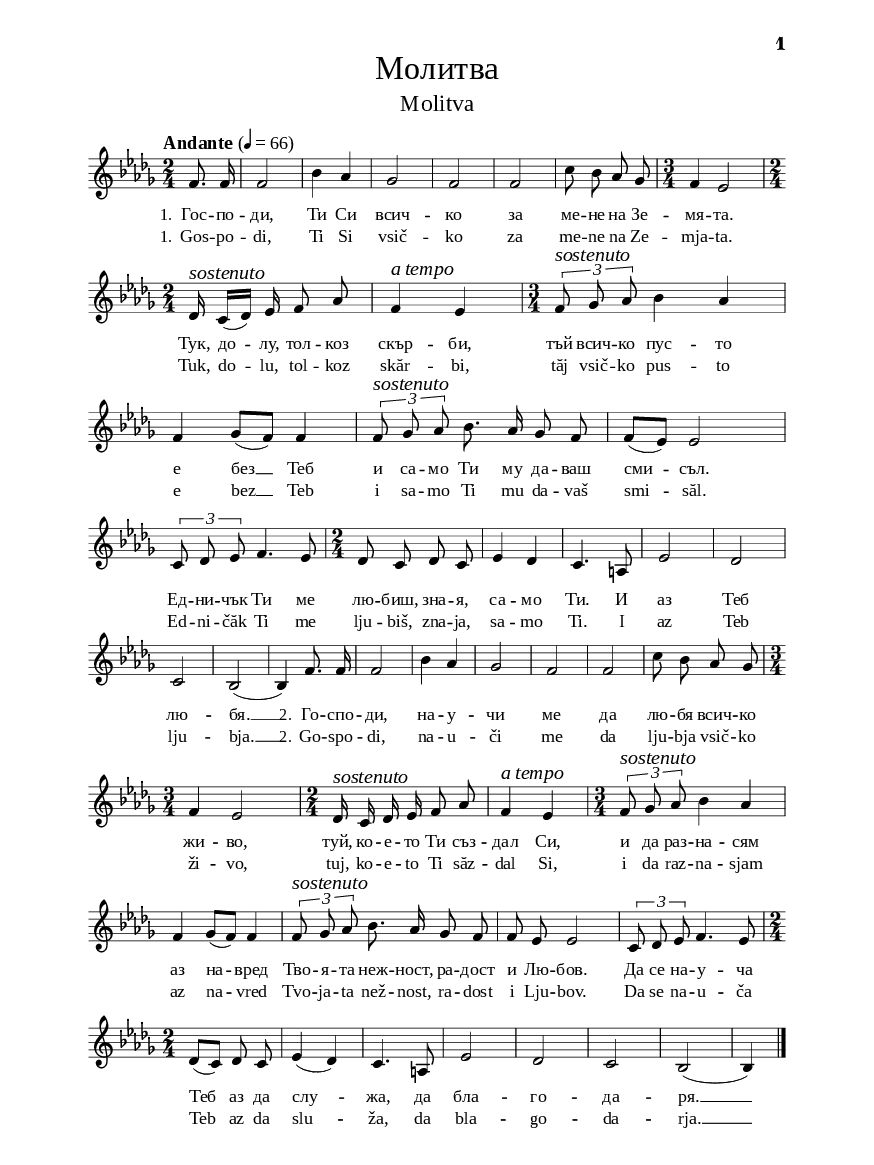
\version "2.24.4"

% include paper part and global functions
\include "include/globals.ily"

\bookpart {
  \label #'ref222
  \tocItem \markup "Молитва (Господи, Ти Си) – Molitva (Gospodi, Ti Si) "
  \include "include/bookpart-paper.ily"
  \score {
    \include "include/score-layout.ily"

    \new Voice \absolute {
      \clef treble
      \key bes \minor
      \time 2/4
      \tempoFunc "Andante" 4 "66"
      \autoBeamOff
      \partial 4
      f'8.  f'16 | % 2
      f'2 | % 3
      bes'4  as'4 | % 4
      ges'2 | % 5
      f'2 | % 6
      f'2  | % 7
      c''8  bes'8  as'8  ges'8  | % 8
      \time 3/4  | % 8
      f'4  es'2 | \break  % 9
      \time 2/4  | % 9

      des'16^\markup { \huge \italic {sostenuto} }
      c'16
      ([des'16])  es'16
      f'8  as'8 |
      f'4 ^\markup{\huge \italic {a tempo} }  es'4  | % 11
      \time 3/4  | % 11
      \times 2/3  {
        f'8 ^\markup{\huge \italic {sostenuto} }  ges'8
        as'8
      }
      bes'4  as'4 | \break % 12
      f'4  ges'8 ( [  f'8 ) ]  f'4 | % 13
      \times 2/3  {
        f'8 ^\markup{\huge \italic {sostenuto} }  ges'8
        as'8
      }
      bes'8.  as'16  ges'8  f'8  | % 14
      f'8 ( [  es'8 ) ]  es'2
      | \break % 15

      \times 2/3  {
        c'8  des'8  es'8
      }
      f'4.  es'8 | % 16
      \time 2/4  | % 16
      des'8  c'8
      des'8  c'8  | % 17
      es'4  des'4 | % 18
      c'4.  a8 | % 19
      es'2 |
      des'2 |  \break % 21
      c'2 | % 22
      bes2 ( | bes4 )
      f'8.  f'16 | % 2
      f'2 | % 3
      bes'4  as'4 | % 4
      ges'2 | % 5
      f'2 | % 6
      f'2  |  % 7
      c''8  bes'8  as'8  ges'8  | \break % 8
      \time 3/4  | % 8
      f'4  es'2 | % 9
      \time 2/4  | % 9

      des'16^\markup { \huge \italic {sostenuto} }
      c'16
      des'16  es'16
      f'8  as'8 |
      f'4 ^\markup{ \huge \italic {a tempo} }  es'4  | % 11
      \time 3/4  | % 11
      \times 2/3  {
        f'8 ^\markup{ \huge \italic {sostenuto} }  ges'8
        as'8
      }
      bes'4  as'4 | \break % 12
      f'4  ges'8 ( [  f'8 ) ]  f'4 | % 13
      \times 2/3  {
        f'8 ^\markup{ \huge \italic {sostenuto} }  ges'8
        as'8
      }
      bes'8.  as'16  ges'8  f'8 | % 14
      f'8 es'8 es'2
      | % 15

      \times 2/3  {
        c'8  des'8  es'8
      }
      f'4.  es'8 | % 16
      \time 2/4  | \break  % 16
      des'8 (  [c'8] )
      des'8  c'8  | % 17
      es'4 ( des'4 )| % 18
      c'4.   a8  | % 19
      es'2 |
      des'2 | % 21
      c'2 | % 22
      bes2 ( | bes4 ) \bar "|."

    }

    \addlyrics {
      \set stanza = "1." Гос -- по -- ди, Ти Си всич -- ко
      за ме -- не на Зе -- мя -- та. Тук,
      до -- лу, тол -- коз скър --
      би, тъй всич -- ко пус -- то е
      без __  Теб и са -- мо Ти му да
      -- ваш сми -- съл. Ед -- ни -- чък
      Ти ме лю -- биш, зна -- я, са -- мо
      Ти. И аз Теб лю -- бя. __

      \set stanza = "2." Го -- спо -- ди, на -- у -- чи ме
      да лю -- бя всич -- ко жи -- во,
      туй, ко -- е -- то Ти съз -- дал Си,
      и да раз -- на -- сям аз на -- вред
      Тво -- я -- та неж -- ност,
      ра -- дост и Лю -- бов.
      Да се на -- у -- ча
      Теб  аз да слу -- жа, да бла -- го --  да -- ря. __
    }

    \addlyrics {
      \set stanza = "1." Gos -- po -- di, Ti Si vsič -- ko
      za me -- ne na Ze -- mja -- ta. Tuk,
      do -- lu, tol -- koz skăr --
      bi, tăj vsič -- ko pus -- to e
      bez __  Teb i sa -- mo Ti mu da
      -- vaš smi -- săl. Ed -- ni -- čăk
      Ti me lju -- biš, zna -- ja, sa -- mo
      Ti. I az Teb lju -- bja. __

      \set stanza = "2." Go -- spo -- di, na -- u -- či me
      da lju -- bja vsič -- ko ži -- vo,
      tuj, ko -- e -- to Ti săz -- dal Si,
      i da raz -- na -- sjam az na -- vred
      Tvo -- ja -- ta než -- nost,
      ra -- dost i Lju -- bov.
      Da se na -- u -- ča
      Teb  az da slu -- ža, da bla -- go --  da -- rja. __
    }

    \header {
      title = \titleFunc "Молитва" "Molitva"
    }

    \midi{}

  } % score

  \pageBreak

  % include foreign translation(s) of the song
  \version "2.24.4"

\markup \fill-line { \fontsize #deTitleFontSize "Gebet" }
\markup \null
\markup \null
\markup \abs-fontsize #10 {
 \fill-line {
  \override #`(baseline-skip . ,deCoupletBaselineSkip)

  \column {
    \line { 1. Herr, Du bist alles für mich,}

    \line { "   "hier unten – so viel Leid,}

    \line { "   "alles ist so öde ohne Dich}

    \line { "   "und nur Du verleihst ihm Bedeutung.}

    \line { "   "Einzig Du liebst mich,}
 
    \line { "   "ich weiß, nur Du.}

    \line { "   "Ich liebe Dich. }

    \line { " " }

    \line { 2. Herr, lehre mich,}

    \line { "   "alles Lebendige zu lieben,}

    \line { "   "das, was Du erschaffen hast,}

    \line { "   "und dass ich überall Deine Zärtlichkeit,}

    \line { "   "Freude und Liebe verbreite.}

    \line { "   "Möge ich lernen, }

    \line { "   "Dir zu dienen,}

    \line { "   "zu danken. }

  }
 }
}

} % bookpart

% Più mosso
%
